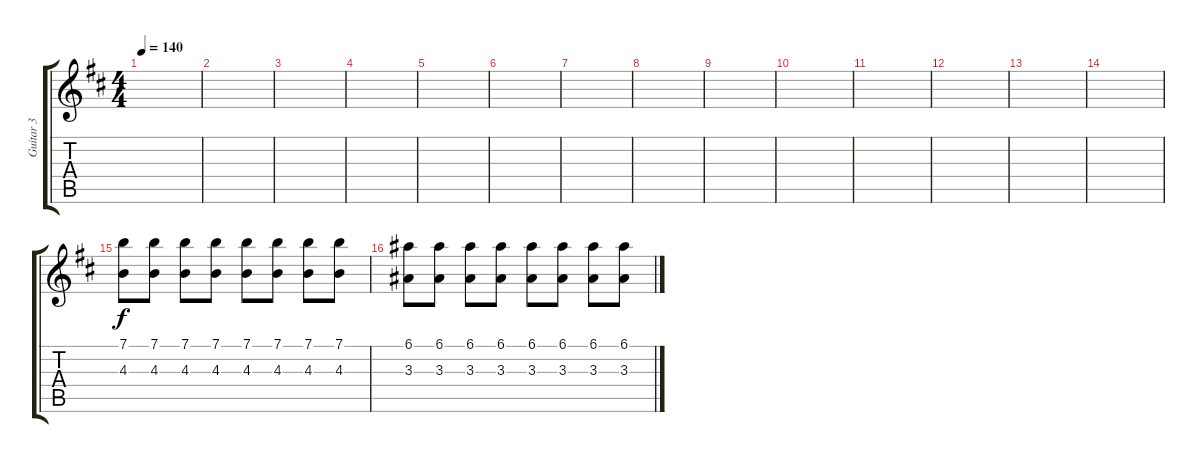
\track ("Guitar 3" "Guitar 3") {instrument distortionguitar}
\staff {score tabs}
\tuning (E4 B3 G3 D3 A2 E2) {hide}
\ts (4 4)
\tempo 140
\clef g2
\ks bminor
|
|
|
|
|
|
|
|
|
|
|
|
|
|
(7.1 4.3).8 (7.1 4.3).8 (7.1 4.3).8 (7.1 4.3).8 (7.1 4.3).8 (7.1 4.3).8 (7.1 4.3).8 (7.1 4.3).8 |
(6.1 3.3).8 (6.1 3.3).8 (6.1 3.3).8 (6.1 3.3).8 (6.1 3.3).8 (6.1 3.3).8 (6.1 3.3).8 (6.1 3.3).8
